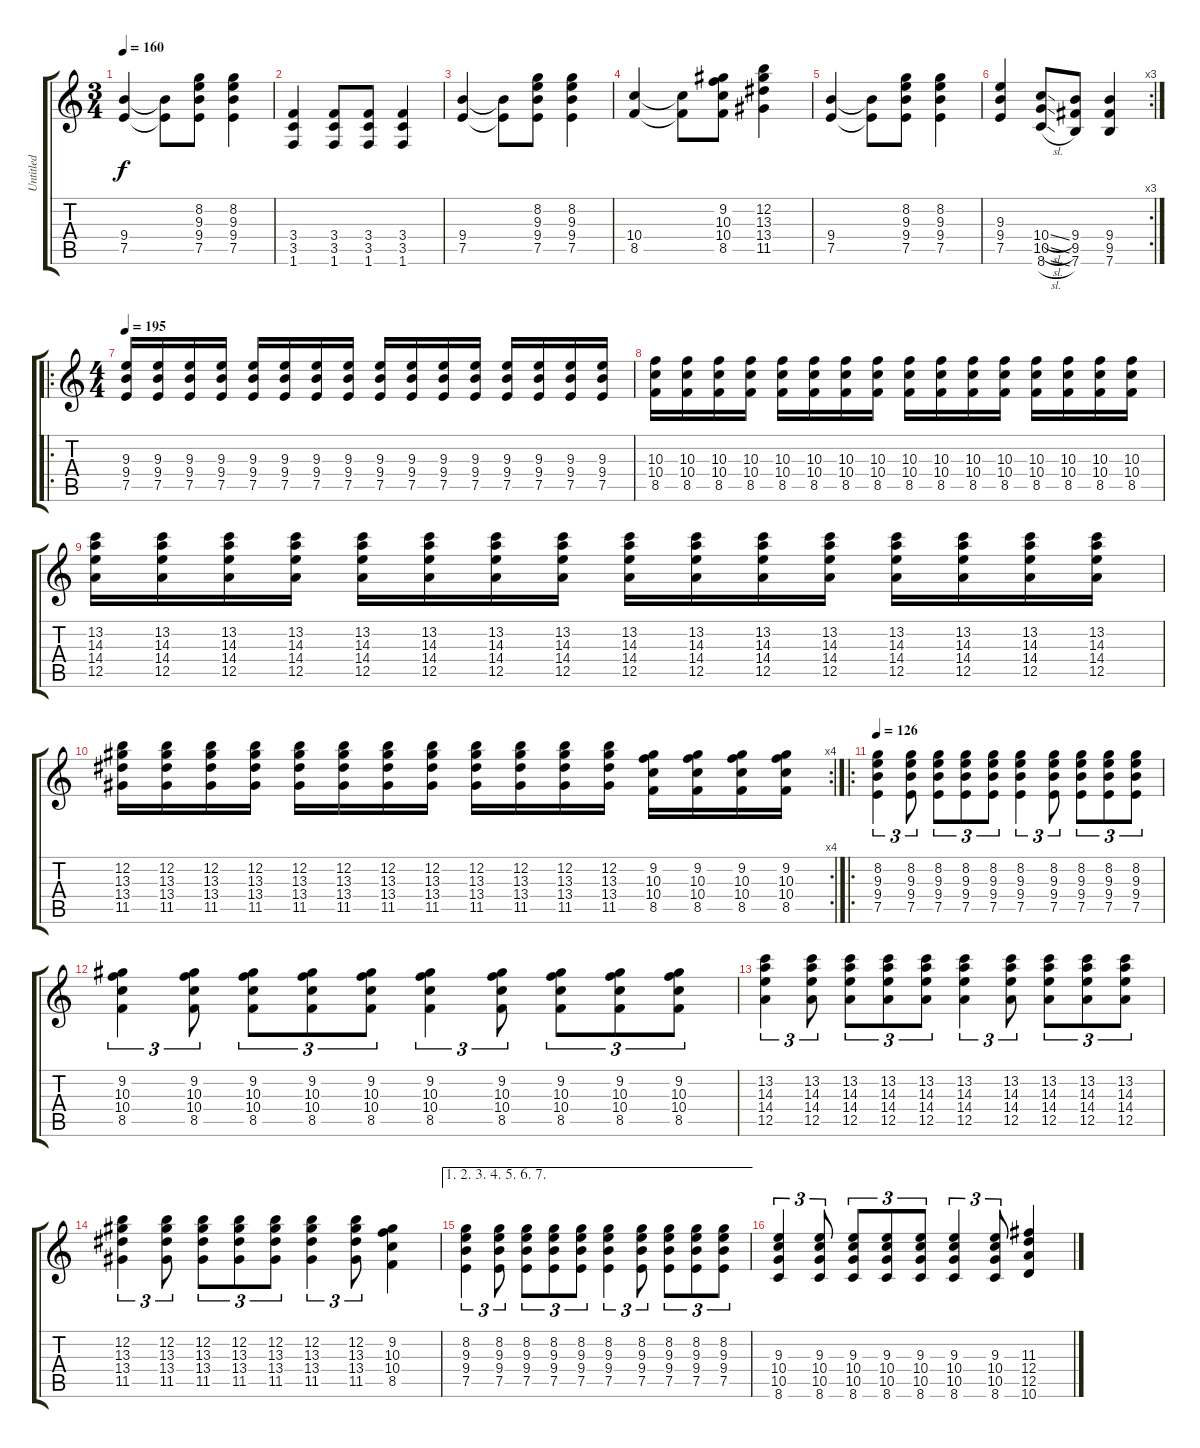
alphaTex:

\track ("Untitled" "Untitled") {instrument overdrivenguitar}
\staff {score tabs}
\tuning (E4 B3 G3 D3 A2 E2) {hide}
\ts (3 4)
\tempo 160
\clef g2
\ks c
(9.4 7.5).4{dy f} (9.4{t} 7.5{t}).8 (8.2 9.3 9.4 7.5).8 (8.2 9.3 9.4 7.5).4 |
(3.4 3.5 1.6).4 (3.4 3.5 1.6).8 (3.4 3.5 1.6).8 (3.4 3.5 1.6).4 |
(9.4 7.5).4 (9.4{t} 7.5{t}).8 (8.2 9.3 9.4 7.5).8 (8.2 9.3 9.4 7.5).4 |
(10.4 8.5).4 (10.4{t} 8.5{t}).8 (9.2 10.3 10.4 8.5).8 (12.2 13.3 13.4 11.5).4 |
(9.4 7.5).4 (9.4{t} 7.5{t}).8 (8.2 9.3 9.4 7.5).8 (8.2 9.3 9.4 7.5).4 |
\rc 3
(9.3 9.4 7.5).4 (10.4{sl} 10.5{sl} 8.6{sl}).8 (9.4 9.5 7.6).8 (9.4 9.5 7.6).4 |
\ro
\ts (4 4)
\tempo 195
(9.3 9.4 7.5).16 (9.3 9.4 7.5).16 (9.3 9.4 7.5).16 (9.3 9.4 7.5).16 (9.3 9.4 7.5).16 (9.3 9.4 7.5).16 (9.3 9.4 7.5).16 (9.3 9.4 7.5).16 (9.3 9.4 7.5).16 (9.3 9.4 7.5).16 (9.3 9.4 7.5).16 (9.3 9.4 7.5).16 (9.3 9.4 7.5).16 (9.3 9.4 7.5).16 (9.3 9.4 7.5).16 (9.3 9.4 7.5).16 |
(10.3 10.4 8.5).16 (10.3 10.4 8.5).16 (10.3 10.4 8.5).16 (10.3 10.4 8.5).16 (10.3 10.4 8.5).16 (10.3 10.4 8.5).16 (10.3 10.4 8.5).16 (10.3 10.4 8.5).16 (10.3 10.4 8.5).16 (10.3 10.4 8.5).16 (10.3 10.4 8.5).16 (10.3 10.4 8.5).16 (10.3 10.4 8.5).16 (10.3 10.4 8.5).16 (10.3 10.4 8.5).16 (10.3 10.4 8.5).16 |
(13.2 14.3 14.4 12.5).16 (13.2 14.3 14.4 12.5).16 (13.2 14.3 14.4 12.5).16 (13.2 14.3 14.4 12.5).16 (13.2 14.3 14.4 12.5).16 (13.2 14.3 14.4 12.5).16 (13.2 14.3 14.4 12.5).16 (13.2 14.3 14.4 12.5).16 (13.2 14.3 14.4 12.5).16 (13.2 14.3 14.4 12.5).16 (13.2 14.3 14.4 12.5).16 (13.2 14.3 14.4 12.5).16 (13.2 14.3 14.4 12.5).16 (13.2 14.3 14.4 12.5).16 (13.2 14.3 14.4 12.5).16 (13.2 14.3 14.4 12.5).16 |
\rc 4
(12.2 13.3 13.4 11.5).16 (12.2 13.3 13.4 11.5).16 (12.2 13.3 13.4 11.5).16 (12.2 13.3 13.4 11.5).16 (12.2 13.3 13.4 11.5).16 (12.2 13.3 13.4 11.5).16 (12.2 13.3 13.4 11.5).16 (12.2 13.3 13.4 11.5).16 (12.2 13.3 13.4 11.5).16 (12.2 13.3 13.4 11.5).16 (12.2 13.3 13.4 11.5).16 (12.2 13.3 13.4 11.5).16 (9.2 10.3 10.4 8.5).16 (9.2 10.3 10.4 8.5).16 (9.2 10.3 10.4 8.5).16 (9.2 10.3 10.4 8.5).16 |
\ro
\tempo 126
(8.2 9.3 9.4 7.5).4{tu (3 2)} (8.2 9.3 9.4 7.5).8{tu (3 2)} (8.2 9.3 9.4 7.5).8{tu (3 2)} (8.2 9.3 9.4 7.5).8{tu (3 2)} (8.2 9.3 9.4 7.5).8{tu (3 2)} (8.2 9.3 9.4 7.5).4{tu (3 2)} (8.2 9.3 9.4 7.5).8{tu (3 2)} (8.2 9.3 9.4 7.5).8{tu (3 2)} (8.2 9.3 9.4 7.5).8{tu (3 2)} (8.2 9.3 9.4 7.5).8{tu (3 2)} |
(9.2 10.3 10.4 8.5).4{tu (3 2)} (9.2 10.3 10.4 8.5).8{tu (3 2)} (9.2 10.3 10.4 8.5).8{tu (3 2)} (9.2 10.3 10.4 8.5).8{tu (3 2)} (9.2 10.3 10.4 8.5).8{tu (3 2)} (9.2 10.3 10.4 8.5).4{tu (3 2)} (9.2 10.3 10.4 8.5).8{tu (3 2)} (9.2 10.3 10.4 8.5).8{tu (3 2)} (9.2 10.3 10.4 8.5).8{tu (3 2)} (9.2 10.3 10.4 8.5).8{tu (3 2)} |
(13.2 14.3 14.4 12.5).4{tu (3 2)} (13.2 14.3 14.4 12.5).8{tu (3 2)} (13.2 14.3 14.4 12.5).8{tu (3 2)} (13.2 14.3 14.4 12.5).8{tu (3 2)} (13.2 14.3 14.4 12.5).8{tu (3 2)} (13.2 14.3 14.4 12.5).4{tu (3 2)} (13.2 14.3 14.4 12.5).8{tu (3 2)} (13.2 14.3 14.4 12.5).8{tu (3 2)} (13.2 14.3 14.4 12.5).8{tu (3 2)} (13.2 14.3 14.4 12.5).8{tu (3 2)} |
(12.2 13.3 13.4 11.5).4{tu (3 2)} (12.2 13.3 13.4 11.5).8{tu (3 2)} (12.2 13.3 13.4 11.5).8{tu (3 2)} (12.2 13.3 13.4 11.5).8{tu (3 2)} (12.2 13.3 13.4 11.5).8{tu (3 2)} (12.2 13.3 13.4 11.5).4{tu (3 2)} (12.2 13.3 13.4 11.5).8{tu (3 2)} (9.2 10.3 10.4 8.5).4 |
\ae (1 2 3 4 5 6 7)
(8.2 9.3 9.4 7.5).4{tu (3 2)} (8.2 9.3 9.4 7.5).8{tu (3 2)} (8.2 9.3 9.4 7.5).8{tu (3 2)} (8.2 9.3 9.4 7.5).8{tu (3 2)} (8.2 9.3 9.4 7.5).8{tu (3 2)} (8.2 9.3 9.4 7.5).4{tu (3 2)} (8.2 9.3 9.4 7.5).8{tu (3 2)} (8.2 9.3 9.4 7.5).8{tu (3 2)} (8.2 9.3 9.4 7.5).8{tu (3 2)} (8.2 9.3 9.4 7.5).8{tu (3 2)} |
(9.3 10.4 10.5 8.6).4{tu (3 2)} (9.3 10.4 10.5 8.6).8{tu (3 2)} (9.3 10.4 10.5 8.6).8{tu (3 2)} (9.3 10.4 10.5 8.6).8{tu (3 2)} (9.3 10.4 10.5 8.6).8{tu (3 2)} (9.3 10.4 10.5 8.6).4{tu (3 2)} (9.3 10.4 10.5 8.6).8{tu (3 2)} (11.3 12.4 12.5 10.6).4
